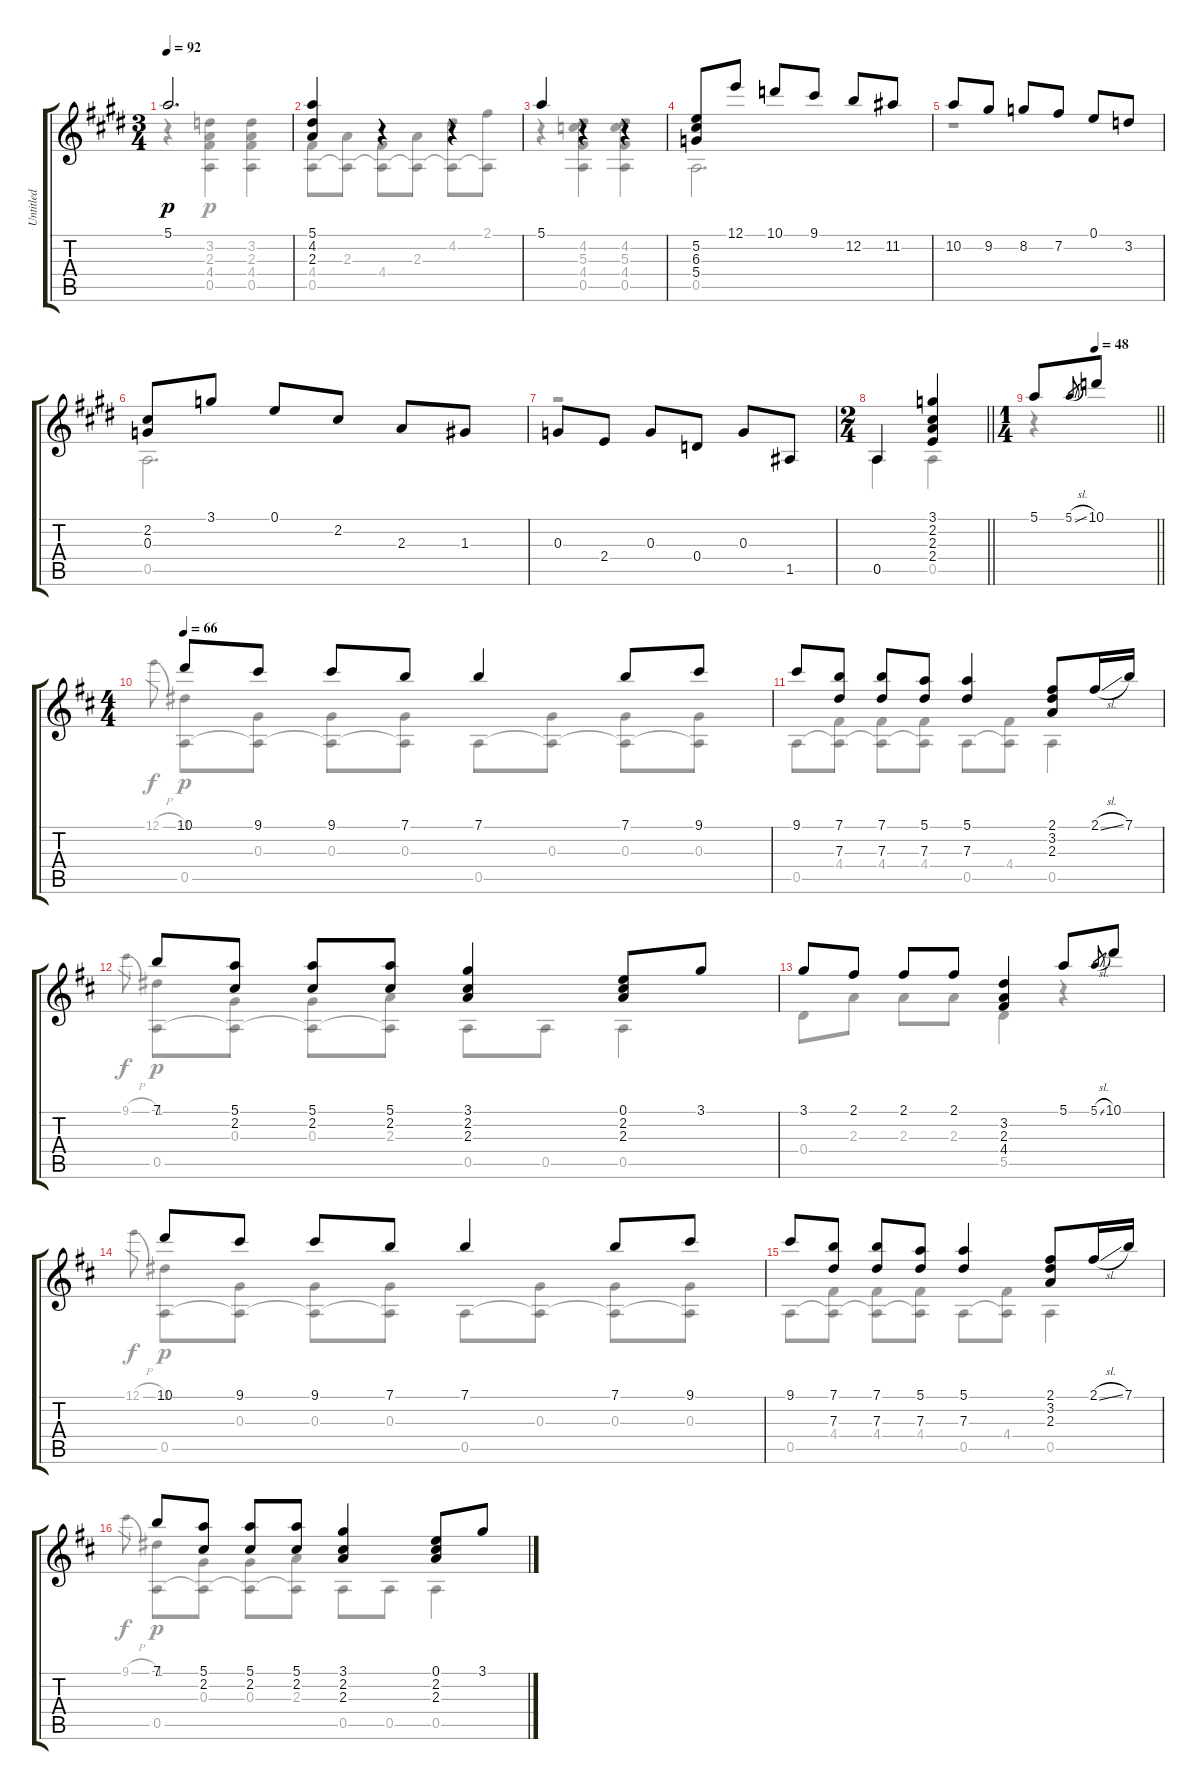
\track ("Untitled" "Untitled") {instrument acousticguitarnylon}
\staff {score tabs}
\tuning (E4 B3 G3 D3 A2 E2) {hide}
\voice
\ts (3 4)
\tempo 92
\clef g2
\ks c#minor
5.1.2{d dy p} |
(5.1 4.2 2.3).4 r.4 r.4 |
\ks e
5.1.4 r.4 r.4 |
\ks c#minor
(5.2 6.3 5.4).8 12.1.8 10.1.8 9.1.8 12.2.8 11.2.8 |
10.2.8 9.2.8 8.2.8 7.2.8 0.1.8 3.2.8 |
\ks e
(2.2 0.3).8 3.1.8 0.1.8 2.2.8 2.3.8 1.3.8 |
\ks c#minor
0.3.8 2.4.8 0.3.8 0.4.8 0.3.8 1.5.8 |
\ts (2 4)
\barLineRight lightlight
0.5.4 (3.1 2.2 2.3 2.4).4 |
\ts (1 4)
\tempo (48 0.5)
\barLineRight lightlight
5.1.8 5.1{sl}.8{gr} 10.1.8 |
\ts (4 4)
\tempo 66
\ks d
10.1.8 9.1.8 9.1.8 7.1.8 7.1.4 7.1.8 9.1.8 |
9.1.8 (7.1 7.3).8 (7.1 7.3).8 (5.1 7.3).8 (5.1 7.3).4 (2.1 3.2 2.3).8 2.1{sl}.16 7.1.16 |
7.1.8 (5.1 2.2).8 (5.1 2.2).8 (5.1 2.2).8 (3.1 2.2 2.3).4 (0.1 2.2 2.3).8 3.1.8 |
3.1.8 2.1.8 2.1.8 2.1.8 (3.2 2.3 4.4).4 5.1.8 5.1{sl}.8{gr} 10.1.8 |
10.1.8 9.1.8 9.1.8 7.1.8 7.1.4 7.1.8 9.1.8 |
9.1.8 (7.1 7.3).8 (7.1 7.3).8 (5.1 7.3).8 (5.1 7.3).4 (2.1 3.2 2.3).8 2.1{sl}.16 7.1.16 |
7.1.8 (5.1 2.2).8 (5.1 2.2).8 (5.1 2.2).8 (3.1 2.2 2.3).4 (0.1 2.2 2.3).8 3.1.8
\voice
\clef g2
\ottava regular
\simile none
\ks c#minor
r.4{dy p} (3.2 2.3 4.4 0.5).4 (3.2 2.3 4.4 0.5).4 |
(4.4 0.5).8 (2.3 0.5{t}).8 (4.4 0.5{t}).8 (2.3 0.5{t}).8 (4.2 0.5{t}).8 (2.1 0.5{t}).8 |
\ks e
r.4 (4.2 5.3 4.4 0.5).4 (4.2 5.3 4.4 0.5).4 |
\ks c#minor
0.5.2{d} |
r.1 |
\ks e
0.5.2{d} |
\ks c#minor
r.1 |
\barLineRight lightlight
0.5.4 0.5.4 |
\barLineRight lightlight
r.4 |
\ks d
12.1{h}.8{gr dy f} (-1.1 0.5).8{dy p} (0.3 0.5{t}).8 (0.3 0.5{t}).8 (0.3 0.5{t}).8 0.5.8 (0.3 0.5{t}).8 (0.3 0.5{t}).8 (0.3 0.5{t}).8 |
0.5.8 (4.4 0.5{t}).8 (4.4 0.5{t}).8 (4.4 0.5{t}).8 0.5.8 (4.4 0.5{t}).8 0.5.4 |
9.1{h}.8{gr dy f} (-1.1 0.5).8{dy p} (0.3 0.5{t}).8 (0.3 0.5{t}).8 (2.3 0.5{t}).8 0.5.8 0.5.8 0.5.4 |
0.4.8 2.3.8 2.3.8 2.3.8 5.5.4 r.4 |
12.1{h}.8{gr dy f} (-1.1 0.5).8{dy p} (0.3 0.5{t}).8 (0.3 0.5{t}).8 (0.3 0.5{t}).8 0.5.8 (0.3 0.5{t}).8 (0.3 0.5{t}).8 (0.3 0.5{t}).8 |
0.5.8 (4.4 0.5{t}).8 (4.4 0.5{t}).8 (4.4 0.5{t}).8 0.5.8 (4.4 0.5{t}).8 0.5.4 |
9.1{h}.8{gr dy f} (-1.1 0.5).8{dy p} (0.3 0.5{t}).8 (0.3 0.5{t}).8 (2.3 0.5{t}).8 0.5.8 0.5.8 0.5.4
